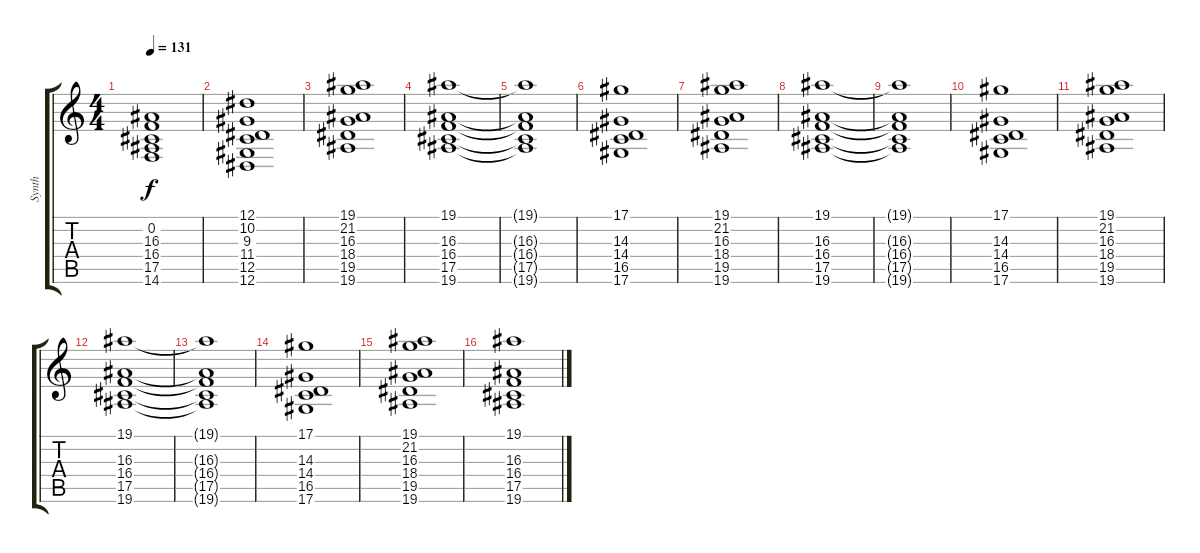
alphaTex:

\track ("Synth" "Synth") {instrument pad2warm}
\staff {score tabs}
\tuning (Eb4 Bb3 Gb3 Db3 Ab2 Eb2) {hide}
\ts (4 4)
\tempo 131
\clef g2
\ks c
(0.2{t} 16.3{t} 16.4{t} 17.5{t} 14.6{t}).1{dy f} |
(12.1 10.2 9.3 11.4 12.5 12.6).1 |
(19.1 21.2 16.3 18.4 19.5 19.6).1 |
(19.1 16.3 16.4 17.5 19.6).1 |
(19.1{t} 16.3{t} 16.4{t} 17.5{t} 19.6{t}).1 |
(17.1 14.3 14.4 16.5 17.6).1 |
(19.1 21.2 16.3 18.4 19.5 19.6).1 |
(19.1 16.3 16.4 17.5 19.6).1 |
(19.1{t} 16.3{t} 16.4{t} 17.5{t} 19.6{t}).1 |
(17.1 14.3 14.4 16.5 17.6).1 |
(19.1 21.2 16.3 18.4 19.5 19.6).1 |
(19.1 16.3 16.4 17.5 19.6).1 |
(19.1{t} 16.3{t} 16.4{t} 17.5{t} 19.6{t}).1 |
(17.1 14.3 14.4 16.5 17.6).1 |
(19.1 21.2 16.3 18.4 19.5 19.6).1 |
(19.1 16.3 16.4 17.5 19.6).1
